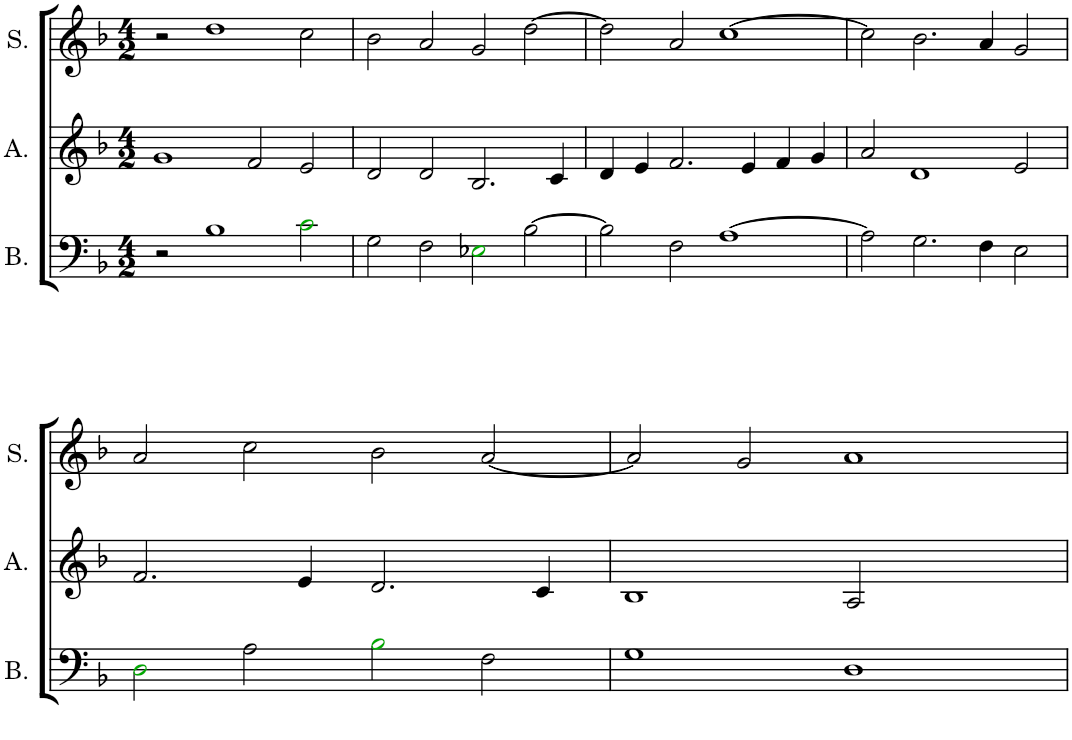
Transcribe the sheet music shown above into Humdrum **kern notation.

**kern	**kern	**kern
*part3	*part2	*part1
*staff3	*staff2	*staff1
*I"B.	*I"A.	*I"S.
*I'B.	*I'A.	*I'S.
*clefF4	*clefG2	*clefG2
*k[b-]	*k[b-]	*k[b-]
*M4/2	*M4/2	*M4/2
=1	=1	=1
2r	1g	2r
1B-	.	1dd
.	2f/	.
2ci\	2e/	2cc\
=2	=2	=2
2G\	2d/	2b-\
2F\	2d/	2a/
2E-Xi\	2.B-/	2g/
[>2B-\	.	[>2dd\
.	4c/	.
=3	=3	=3
2B-\]	4d/	2dd\]
.	4e/	.
2F\	2.f/	2a/
[>1A	.	[>1cc
.	4e/	.
.	4f/	.
.	4g/	.
=4	=4	=4
2A\]	2a/	2cc\]
2.G\	1d	2.b-\
4F\	.	4a/
2E\	2e/	2g/
!!LO:LB:g=z
=5	=5	=5
2Di\	2.f/	2a/
2A\	.	2cc\
.	4e/	.
2B-i\	2.d/	2b-\
2F\	.	[<2a/
.	4c/	.
=6	=6	=6
1G	1B-	2a/]
.	.	2g/
1D	2A/	1a
.	2ryy	.
=	=	=
*-	*-	*-
